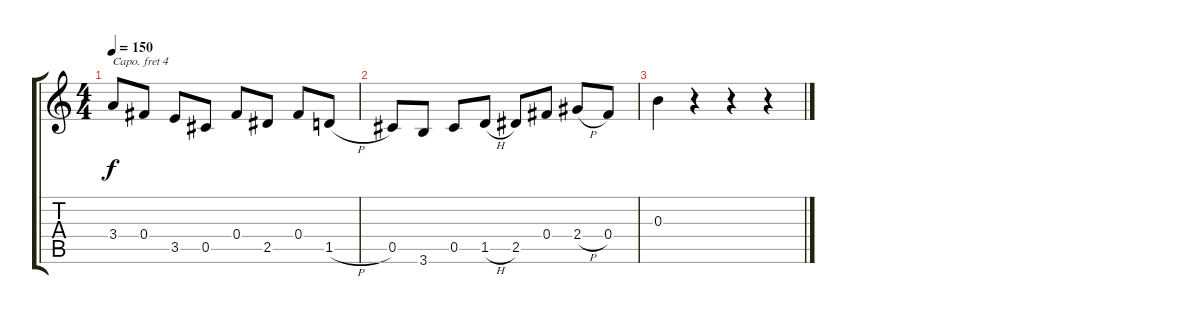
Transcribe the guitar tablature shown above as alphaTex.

\track "" {instrument acousticguitarnylon}
\staff {score tabs}
\capo 4
\tuning (E4 B3 G3 D3 A2 E2) {hide}
\ts (4 4)
\tempo 150
\clef g2
\ks c
3.4.8{dy f} 0.4.8 3.5.8 0.5.8 0.4.8 2.5.8 0.4.8 1.5{h}.8 |
0.5.8 3.6.8 0.5.8 1.5{h}.8 2.5.8 0.4.8 2.4{h}.8 0.4.8 |
0.3.4 r.4 r.4 r.4
